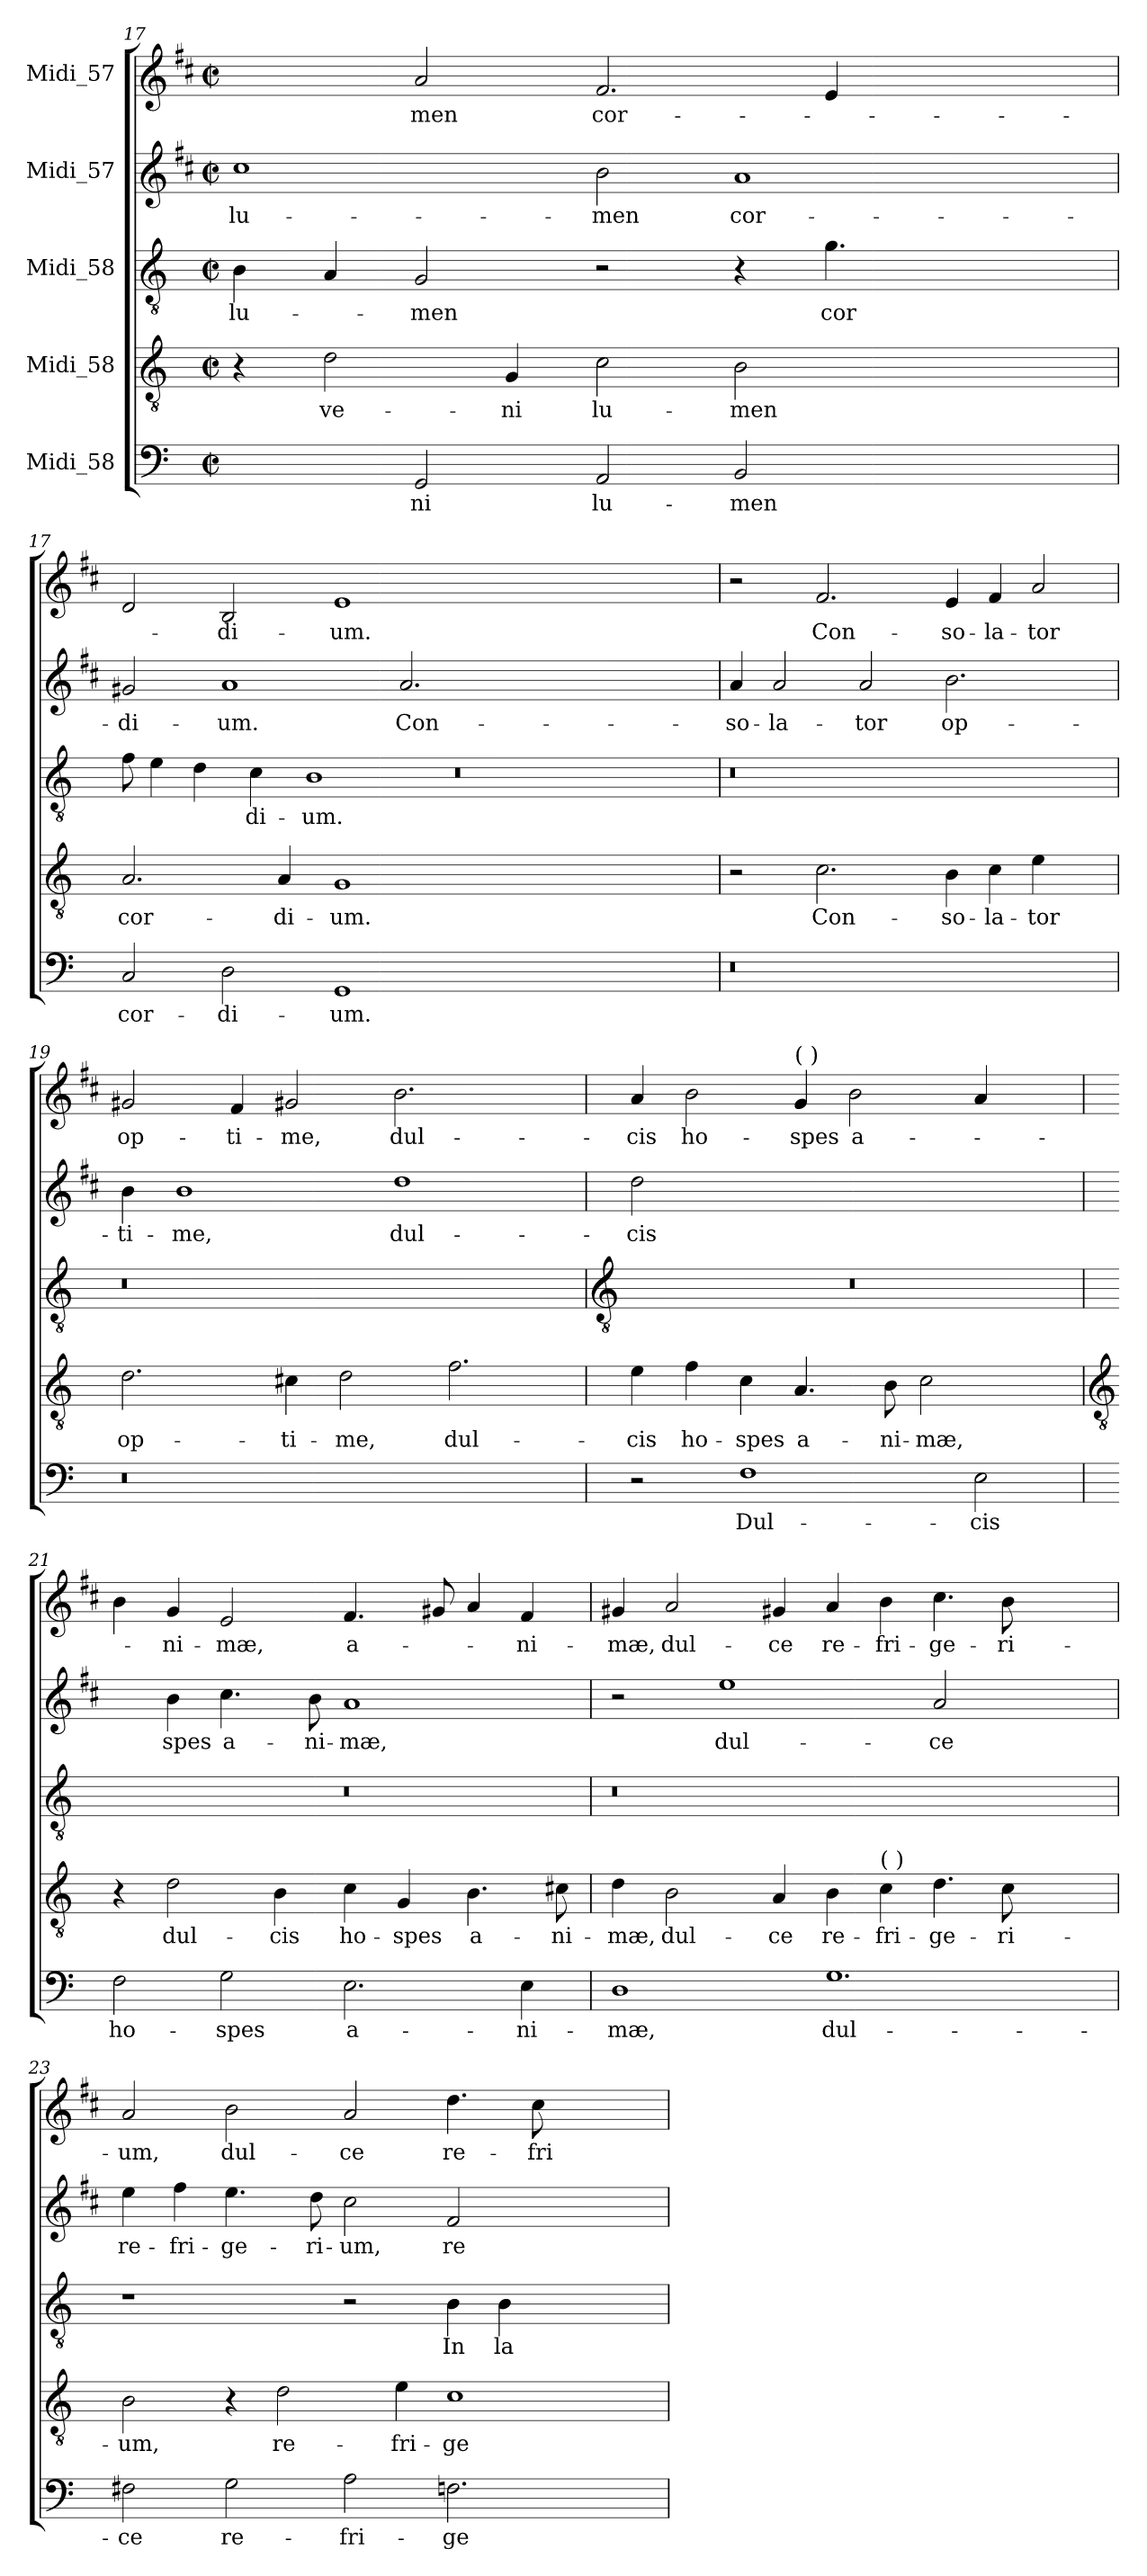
**kern	**text	**kern	**text	**kern	**text	**kern	**text	**kern	**text
*part5	*part5	*part4	*part4	*part3	*part3	*part2	*part2	*part1	*part1
*staff5	*staff5	*staff4	*staff4	*staff3	*staff3	*staff2	*staff2	*staff1	*staff1
*I"Midi_58	*	*I"Midi_58	*	*I"Midi_58	*	*I"Midi_57	*	*I"Midi_57	*
!!LO:LB:g=z
*clefF4	*	*clefGv2	*	*clefGv2	*	*clefG2	*	*clefG2	*
*	*	*	*	*	*	*ITrd1c2	*	*ITrd1c2	*
*k[]	*	*k[]	*	*k[]	*	*k[]	*	*k[]	*
*C:	*	*C:	*	*C:	*	*C:	*	*C:	*
*M4/2	*	*M4/2	*	*M4/2	*	*M4/2	*	*M4/2	*
*met(c|)	*	*met(c|)	*	*met(c|)	*	*met(c|)	*	*met(c|)	*
=17	=17	=17	=17	=17	=17	=17	=17	=17	=17
!	!	!	!	!	!LO:LY:b	!	!LO:LY:b	!	!
*	*	*	*	*	*	*	*	*^	*
2Dyy]	.	4r	.	4B	lu-	1b	lu-	2f#yy]	1ryy	.
!	!	!	!LO:LY:b	!	!	!	!	!	!	!
.	.	2d	ve-	4A	.	.	.	.	.	.
!	!LO:LY:b	!	!	!	!LO:LY:b	!	!	!	!	!LO:LY:b
2GG	-ni	.	.	2G	-men	.	.	2g	.	-men
!	!	!	!LO:LY:b	!	!	!	!	!	!	!
.	.	4G	-ni	.	.	.	.	.	.	.
!	!LO:LY:b	!	!LO:LY:b	!	!	!	!LO:LY:b	!	!	!LO:LY:b
2AA	lu-	2c	lu-	2r	.	2a	-men	2.e	2ryy	cor-
!	!LO:LY:b	!	!LO:LY:b	!	!	!	!LO:LY:b	!	!	!
2BB	-men	2B	-men	4r	.	1g	cor-	.	4ryy	.
!	!	!	!	!	!LO:LY:b	!	!	!	!	!
.	.	.	.	4.g	cor	.	.	4d	8ryy	.
.	.	.	.	.	.	.	.	.	8ryy	.
2ryy	.	2ryy	.	.	.	.	.	2ryy	2ryy	.
.	.	.	.	4.ryy	.	.	.	.	.	.
=17A	=17A	=17A	=17A	=17A	=17A	=17A	=17A	=17A	=17A	=17A
!	!LO:LY:b	!	!LO:LY:b	!	!	!	!LO:LY:b	!	!	!
2C	cor-	2.A	cor-	8f	.	2f#X	-di-	2c	0ryy	.
.	.	.	.	4e	.	.	.	.	.	.
.	.	.	.	4d	.	.	.	.	.	.
!	!LO:LY:b	!	!	!	!	!	!LO:LY:b	!	!	!LO:LY:b
2D	-di-	.	.	.	.	1g	-um.	2A	.	-di-
!	!	!	!	!	!LO:LY:b	!	!	!	!	!
.	.	.	.	4c	di-	.	.	.	.	.
!	!	!	!LO:LY:b	!	!	!	!	!	!	!
.	.	4A	-di-	.	.	.	.	.	.	.
!	!	!	!	!	!LO:LY:b	!	!	!	!	!
.	.	.	.	1B	-um.	.	.	.	.	.
!	!LO:LY:b	!	!LO:LY:b	!	!	!	!	!	!	!LO:LY:b
1GG	-um.	1G	-um.	.	.	.	.	1d	.	-um.
!	!	!	!	!	!	!	!LO:LY:b	!	!	!
.	.	.	.	.	.	2.g	Con-	.	.	.
.	.	.	.	0r	.	.	.	.	.	.
1...ryy	.	1...ryy	.	.	.	.	.	1...ryy	1...ryy	.
.	.	.	.	.	.	1ryy	.	.	.	.
.	.	.	.	.	.	2ryy	.	.	.	.
.	.	.	.	.	.	8ryy	.	.	.	.
=18A	=18A	=18A	=18A	=18A	=18A	=18A	=18A	=18A	=18A	=18A
!	!	!	!	!	!	!	!LO:LY:b	!	!	!
0r	.	2r	.	0r	.	4g	-so-	2r	1ryy	.
!	!	!	!	!	!	!	!LO:LY:b	!	!	!
.	.	.	.	.	.	2g	-la-	.	.	.
!	!	!	!LO:LY:b	!	!	!	!	!	!	!LO:LY:b
.	.	2.c	Con-	.	.	.	.	2.e	.	Con-
!	!	!	!	!	!	!	!LO:LY:b	!	!	!
.	.	.	.	.	.	2g	-tor	.	.	.
.	.	.	.	.	.	.	.	.	2ryy	.
!	!	!	!LO:LY:b	!	!	!	!LO:LY:b	!	!	!LO:LY:b
.	.	4B	-so-	.	.	2.a	op-	4d	.	-so-
!	!	!	!LO:LY:b	!	!	!	!	!	!	!LO:LY:b
.	.	4c	-la-	.	.	.	.	4e	2ryy	-la-
!	!	!	!LO:LY:b	!	!	!	!	!	!	!LO:LY:b
.	.	4e	-tor	.	.	.	.	2g	.	-tor
4ryy	.	4ryy	.	4ryy	.	4ryy	.	.	4ryy	.
=19A	=19A	=19A	=19A	=19A	=19A	=19A	=19A	=19A	=19A	=19A
!	!	!	!LO:LY:b	!	!	!	!LO:LY:b	!	!	!LO:LY:b
0r	.	2.d	op-	0r	.	4a	-ti-	2f#X	1ryy	op-
!	!	!	!	!	!	!	!LO:LY:b	!	!	!
.	.	.	.	.	.	1a	-me,	.	.	.
!	!	!	!	!	!	!	!	!	!	!LO:LY:b
.	.	.	.	.	.	.	.	4e	.	-ti-
!	!	!	!LO:LY:b	!	!	!	!	!	!	!LO:LY:b
.	.	4c#X	-ti-	.	.	.	.	2f#X	.	-me,
!	!	!	!LO:LY:b	!	!	!	!	!	!	!
.	.	2d	-me,	.	.	.	.	.	2ryy	.
!	!	!	!	!	!	!	!LO:LY:b	!	!	!LO:LY:b
.	.	.	.	.	.	1cc	dul-	2.a	.	dul-
!	!	!	!LO:LY:b	!	!	!	!	!	!	!
.	.	2.f	dul-	.	.	.	.	.	2ryy	.
4ryy	.	.	.	4ryy	.	.	.	4ryy	4ryy	.
!!LO:LB:g=z	!!
=20A	=20A	=20A	=20A	=20A	=20A	=20A	=20A	=20A	=20A	=20A
*	*	*	*	*clefGv2	*	*	*	*	*	*
!	!	!	!LO:LY:b	!	!	!	!LO:LY:b	!	!	!LO:LY:b
2r	.	4e	-cis	0r	.	2cc	-cis	4g	4ryy	-cis
!	!	!	!LO:LY:b	!	!	!	!	!	!	!LO:LY:b
.	.	4f	ho-	.	.	.	.	2a	1..ryy	ho-
!	!LO:LY:b	!	!LO:LY:b	!	!	!	!LO:LY:b	!	!	!
1F	Dul-	4c	-spes	.	.	[2ccyy	ho-	.	.	.
!	!	!	!	!	!	!	!	!LO:TX:a:t=(  )	!	!
!	!	!	!LO:LY:b	!	!	!	!	!	!	!LO:LY:b
.	.	4.A	a-	.	.	.	.	4f	.	-spes
!	!	!	!	!	!	!	!	!	!	!LO:LY:b
.	.	.	.	.	.	1ryy	.	2a	.	a-
!	!	!	!LO:LY:b	!	!	!	!	!	!	!
.	.	8B	-ni-	.	.	.	.	.	.	.
!	!	!	!LO:LY:b	!	!	!	!	!	!	!
.	.	2c	-mæ,	.	.	.	.	.	.	.
!	!LO:LY:b	!	!	!	!	!	!	!	!	!
2E	-cis	.	.	.	.	.	.	4g	.	.
.	.	4ryy	.	.	.	.	.	4ryy	.	.
*	*	*	*	*	*	*	*	*v	*v	*
!!LO:LB:g=z
=21	=21	=21	=21	=21	=21	=21	=21	=21	=21
*	*	*clefGv2	*	*	*	*	*	*	*
!	!LO:LY:b	!	!	!	!	!	!	!	!
2F	ho-	4r	.	0r	.	4ccyy]	.	4a	.
!	!	!	!LO:LY:b	!	!	!	!LO:LY:b	!	!LO:LY:b
.	.	2d	dul-	.	.	4a	-spes	4f	-ni-
!	!LO:LY:b	!	!	!	!	!	!LO:LY:b	!	!LO:LY:b
2G	-spes	.	.	.	.	4.b	a-	2d	-mæ,
!	!	!	!LO:LY:b	!	!	!	!	!	!
.	.	4B	-cis	.	.	.	.	.	.
!	!	!	!	!	!	!	!LO:LY:b	!	!
.	.	.	.	.	.	8a	-ni-	.	.
!	!LO:LY:b	!	!LO:LY:b	!	!	!	!LO:LY:b	!	!LO:LY:b
2.E	a-	4c	ho-	.	.	1g	-mæ,	4.e	a-
!	!	!	!LO:LY:b	!	!	!	!	!	!
.	.	4G	-spes	.	.	.	.	.	.
.	.	.	.	.	.	.	.	8f#X	.
!	!	!	!LO:LY:b	!	!	!	!	!	!
.	.	4.B	a-	.	.	.	.	4g	.
!	!LO:LY:b	!	!	!	!	!	!	!	!LO:LY:b
4E	-ni-	.	.	.	.	.	.	4e	-ni-
!	!	!	!LO:LY:b	!	!	!	!	!	!
.	.	8c#X	-ni-	.	.	.	.	.	.
=22	=22	=22	=22	=22	=22	=22	=22	=22	=22
!	!LO:LY:b	!	!LO:LY:b	!	!	!	!	!	!LO:LY:b
1D	-mæ,	4d	-mæ,	0r	.	2r	.	4f#X	-mæ,
!	!	!	!LO:LY:b	!	!	!	!	!	!LO:LY:b
.	.	2B	dul-	.	.	.	.	2g	dul-
!	!	!	!	!	!	!	!LO:LY:b	!	!
.	.	.	.	.	.	1dd	dul-	.	.
!	!	!	!LO:LY:b	!	!	!	!	!	!LO:LY:b
.	.	4A	-ce	.	.	.	.	4f#X	-ce
!	!LO:LY:b	!	!LO:LY:b	!	!	!	!	!	!LO:LY:b
1.G	dul-	4B	re-	.	.	.	.	4g	re-
!	!	!LO:TX:a:t=(  )	!	!	!	!	!	!	!
!	!	!	!LO:LY:b	!	!	!	!	!	!LO:LY:b
.	.	4c	-fri-	.	.	.	.	4a	-fri-
!	!	!	!LO:LY:b	!	!	!	!LO:LY:b	!	!LO:LY:b
.	.	4.d	-ge-	.	.	2g	-ce	4.b	-ge-
!	!	!	!LO:LY:b	!	!	!	!	!	!LO:LY:b
.	.	8c	-ri-	.	.	.	.	8a	-ri-
.	.	2ryy	.	2ryy	.	2ryy	.	2ryy	.
=23	=23	=23	=23	=23	=23	=23	=23	=23	=23
!	!LO:LY:b	!	!LO:LY:b	!	!	!	!LO:LY:b	!	!LO:LY:b
2F#X	-ce	2B	-um,	1r	.	4dd	re-	2g	-um,
!	!	!	!	!	!	!	!LO:LY:b	!	!
.	.	.	.	.	.	4ee	-fri-	.	.
!	!LO:LY:b	!	!	!	!	!	!LO:LY:b	!	!LO:LY:b
2G	re-	4r	.	.	.	4.dd	-ge-	2a	dul-
!	!	!	!LO:LY:b	!	!	!	!	!	!
.	.	2d	re-	.	.	.	.	.	.
!	!	!	!	!	!	!	!LO:LY:b	!	!
.	.	.	.	.	.	8cc	-ri-	.	.
!	!LO:LY:b	!	!	!	!	!	!LO:LY:b	!	!LO:LY:b
2A	-fri-	.	.	2r	.	2b	-um,	2g	-ce
!	!	!	!LO:LY:b	!	!	!	!	!	!
.	.	4e	-fri-	.	.	.	.	.	.
!	!LO:LY:b	!	!LO:LY:b	!	!LO:LY:b	!	!LO:LY:b	!	!LO:LY:b
2.Fn	-ge-	1c	-ge-	4B	In	2e	re-	4.cc	re-
!	!	!	!	!	!LO:LY:b	!	!	!	!
.	.	.	.	4B	la-	.	.	.	.
!	!	!	!	!	!	!	!	!	!LO:LY:b
.	.	.	.	.	.	.	.	8b	-fri-
.	.	.	.	2ryy	.	2ryy	.	2ryy	.
4ryy	.	.	.	.	.	.	.	.	.
=	=	=	=	=	=	=	=	=	=
*-	*-	*-	*-	*-	*-	*-	*-	*-	*-
